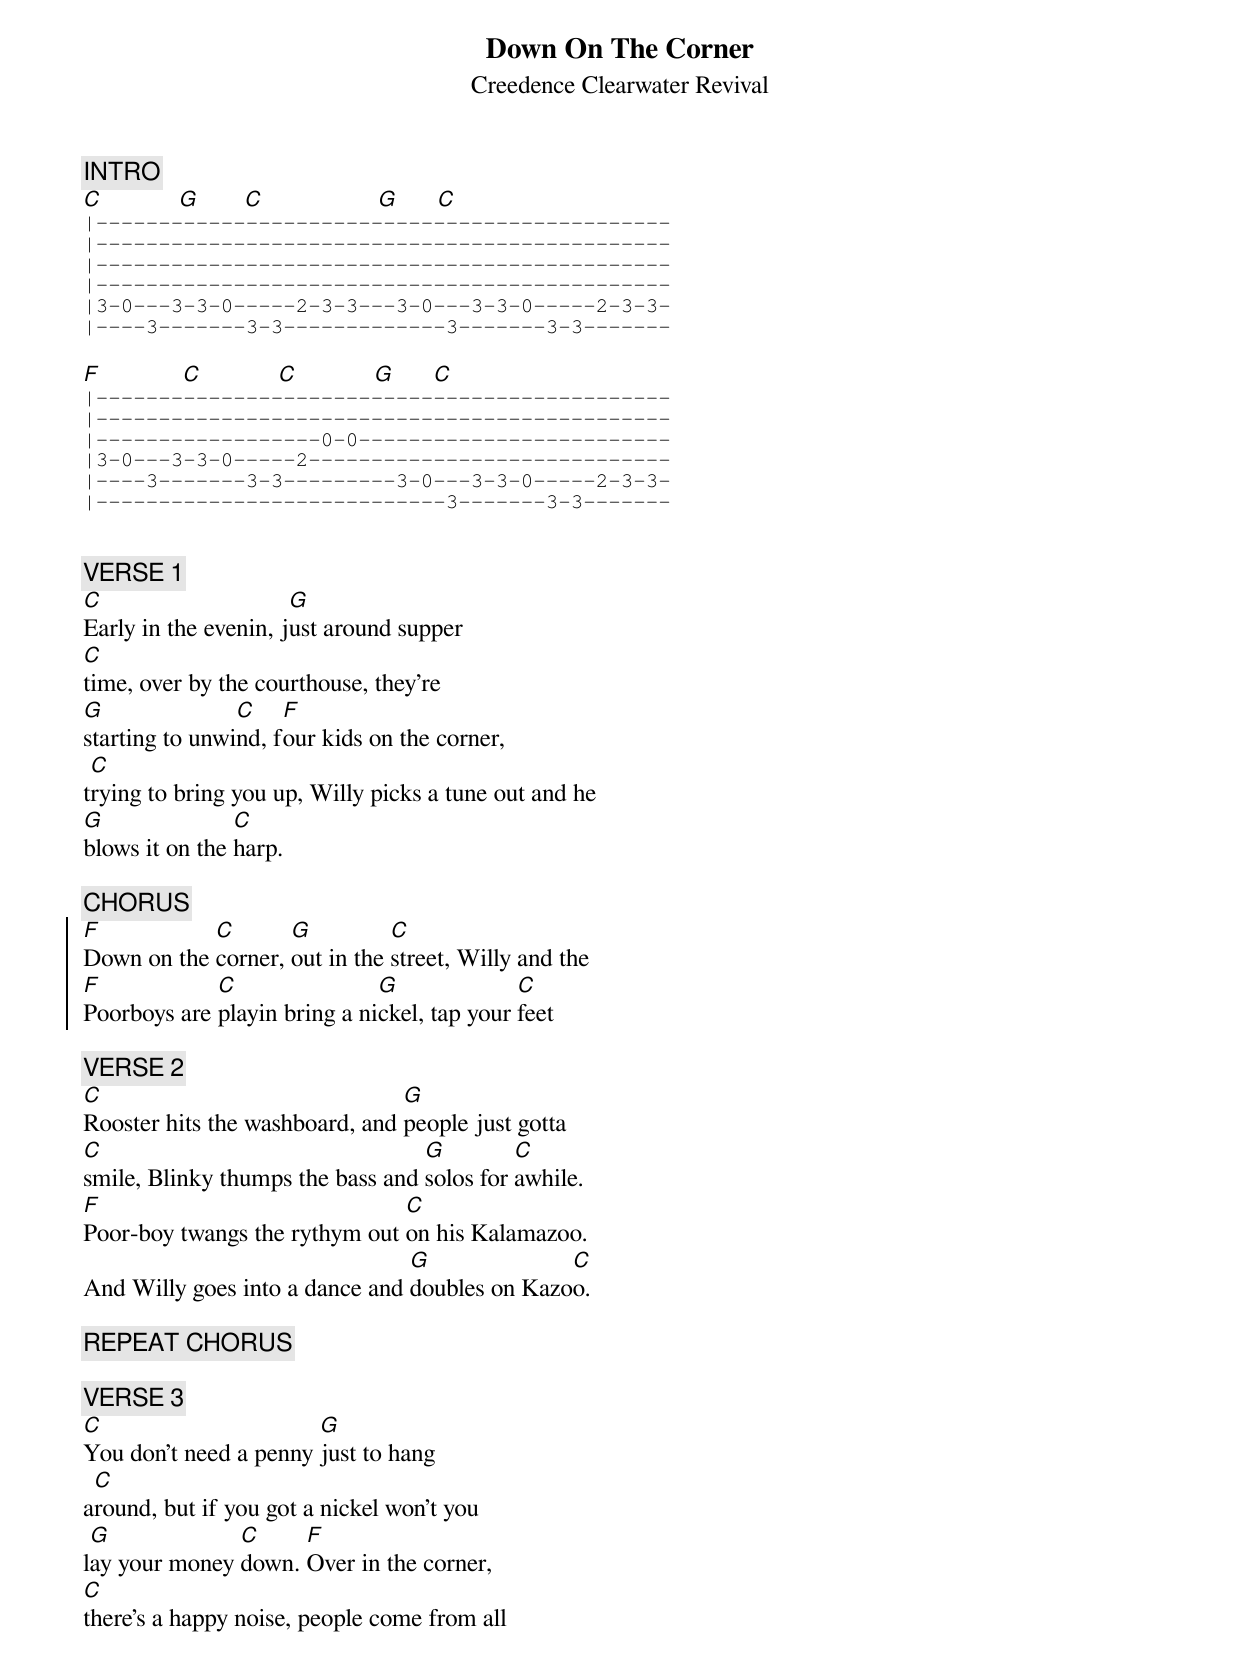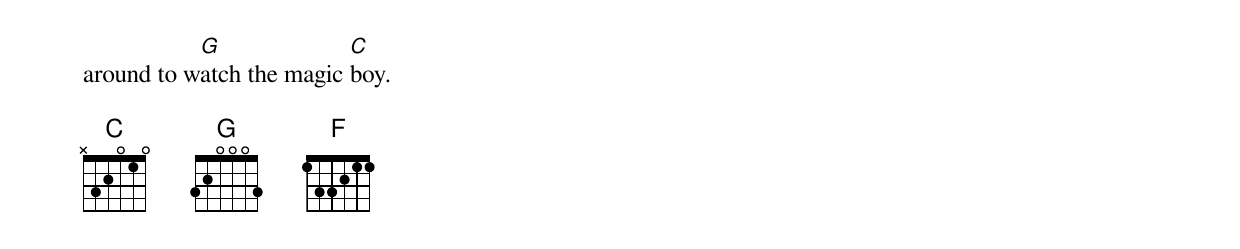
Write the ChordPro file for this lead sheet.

{t:Down On The Corner}
{st:Creedence Clearwater Revival}

{c:INTRO}
[C]            [G]       [C]                  [G]      [C]
{sot}
|----------------------------------------------
|----------------------------------------------
|----------------------------------------------
|----------------------------------------------
|3-0---3-3-0-----2-3-3---3-0---3-3-0-----2-3-3-
|----3-------3-3-------------3-------3-3-------
{eot}

[F]             [C]            [C]            [G]      [C]
{sot}
|----------------------------------------------
|----------------------------------------------
|------------------0-0-------------------------
|3-0---3-3-0-----2-----------------------------
|----3-------3-3---------3-0---3-3-0-----2-3-3-
|----------------------------3-------3-3-------

{eot}

{c:VERSE 1}
[C]Early in the evenin, j[G]ust around supper
[C]time, over by the courthouse, they're
[G]starting to unwi[C]nd, f[F]our kids on the corner,
t[C]rying to bring you up, Willy picks a tune out and he
[G]blows it on the [C]harp.

{c:CHORUS}
{soc}
[F]Down on the [C]corner, [G]out in the [C]street, Willy and the
[F]Poorboys are [C]playin bring a ni[G]ckel, tap your [C]feet
{eoc}

{c:VERSE 2}
[C]Rooster hits the washboard, and [G]people just gotta
[C]smile, Blinky thumps the bass and [G]solos for [C]awhile.
[F]Poor-boy twangs the rythym out [C]on his Kalamazoo.
And Willy goes into a dance and [G]doubles on Kazo[C]o.

{c:REPEAT CHORUS}

{c:VERSE 3}
[C]You don't need a penny [G]just to hang
a[C]round, but if you got a nickel won't you
l[G]ay your money [C]down. [F]Over in the corner,
[C]there's a happy noise, people come from all
around to w[G]atch the magic [C]boy.

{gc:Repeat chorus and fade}
